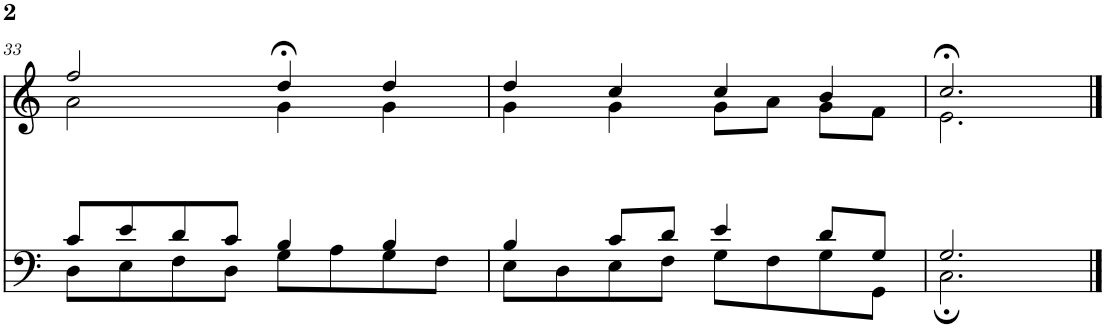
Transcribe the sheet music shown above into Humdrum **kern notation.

**kern	**kern
*part2	*part1
*staff2	*staff1
*I"T,B	*I"S,A
!!LO:PB:g=z
*clefF4	*clefG2
*k[]	*k[]
*M4/4	*M4/4
*met(c)	*met(c)
=33	=33
*^	*^
8c/L	8D\L	2ff/	2a\
8e/	8E\	.	.
8d/	8F\	.	.
8c/J	8D\J	.	.
4B/	8G\L	4dd;</	4g\
.	8A\	.	.
4B/	8G\	4dd/	4g\
.	8F\J	.	.
=34	=34	=34	=34
4B/	8E\L	4dd/	4g\
.	8D\	.	.
8c/L	8E\	4cc/	4g\
8d/J	8F\J	.	.
4e/	8G\L	4cc/	8g\L
.	8F\	.	8a\J
8d/L	8G\	4b/	8g\L
8G/J	8GG\J	.	8f\J
=35	=35	=35	=35
2.G/	2.C;\	2.cc;</	2.e\
*v	*v	*	*
*	*v	*v
==	==
*-	*-
